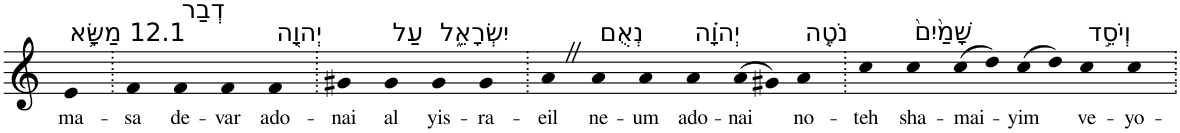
**kern	**text
*part1	*part1
*staff1	*staff1
*I"Piano	*
*I'Pno	*
*clefG2	*
*k[]	*
=1	=1
!LO:TX:a:t=12.1 מַשָּׂ֥א	!
!	!LO:LY:b
4e	ma-
=2.	=2.
!	!LO:LY:b
4f	-sa
!LO:TX:a:t=דְבַר	!
!	!LO:LY:b
4f	de-
!	!LO:LY:b
4f	-var
!LO:TX:a:t=יְהוָ֖ה	!
!	!LO:LY:b
4f	ado-
=3.	=3.
!	!LO:LY:b
4g#X	-nai
!LO:TX:a:t=עַל	!
!	!LO:LY:b
4g#	al
!LO:TX:a:t=יִשְׂרָאֵ֑ל	!
!	!LO:LY:b
4g#	yis-
!	!LO:LY:b
4g#	-ra-
=4.	=4.
!	!LO:LY:b
4aZ	-eil
!LO:TX:a:t=נְאֻם	!
!	!LO:LY:b
4a	ne-
!	!LO:LY:b
4a	-um
!LO:TX:a:t=יְהוָ֗ה	!
!	!LO:LY:b
4a	ado-
!	!LO:LY:b
(>8a	-nai
8g#X)	.
!LO:TX:a:t=נֹטֶ֤ה	!
!	!LO:LY:b
4a	no-
=5.	=5.
!	!LO:LY:b
4cc	-teh
!LO:TX:a:t=שָׁמַ֙יִם֙	!
!	!LO:LY:b
4cc	sha-
!	!LO:LY:b
(>8cc	-mai-
8dd)	.
!	!LO:LY:b
(>8cc	-yim
8dd)	.
!LO:TX:a:t=וְיֹסֵ֣ד	!
!	!LO:LY:b
4cc	ve-
!	!LO:LY:b
4cc	-yo-
=.	=.
*-	*-
